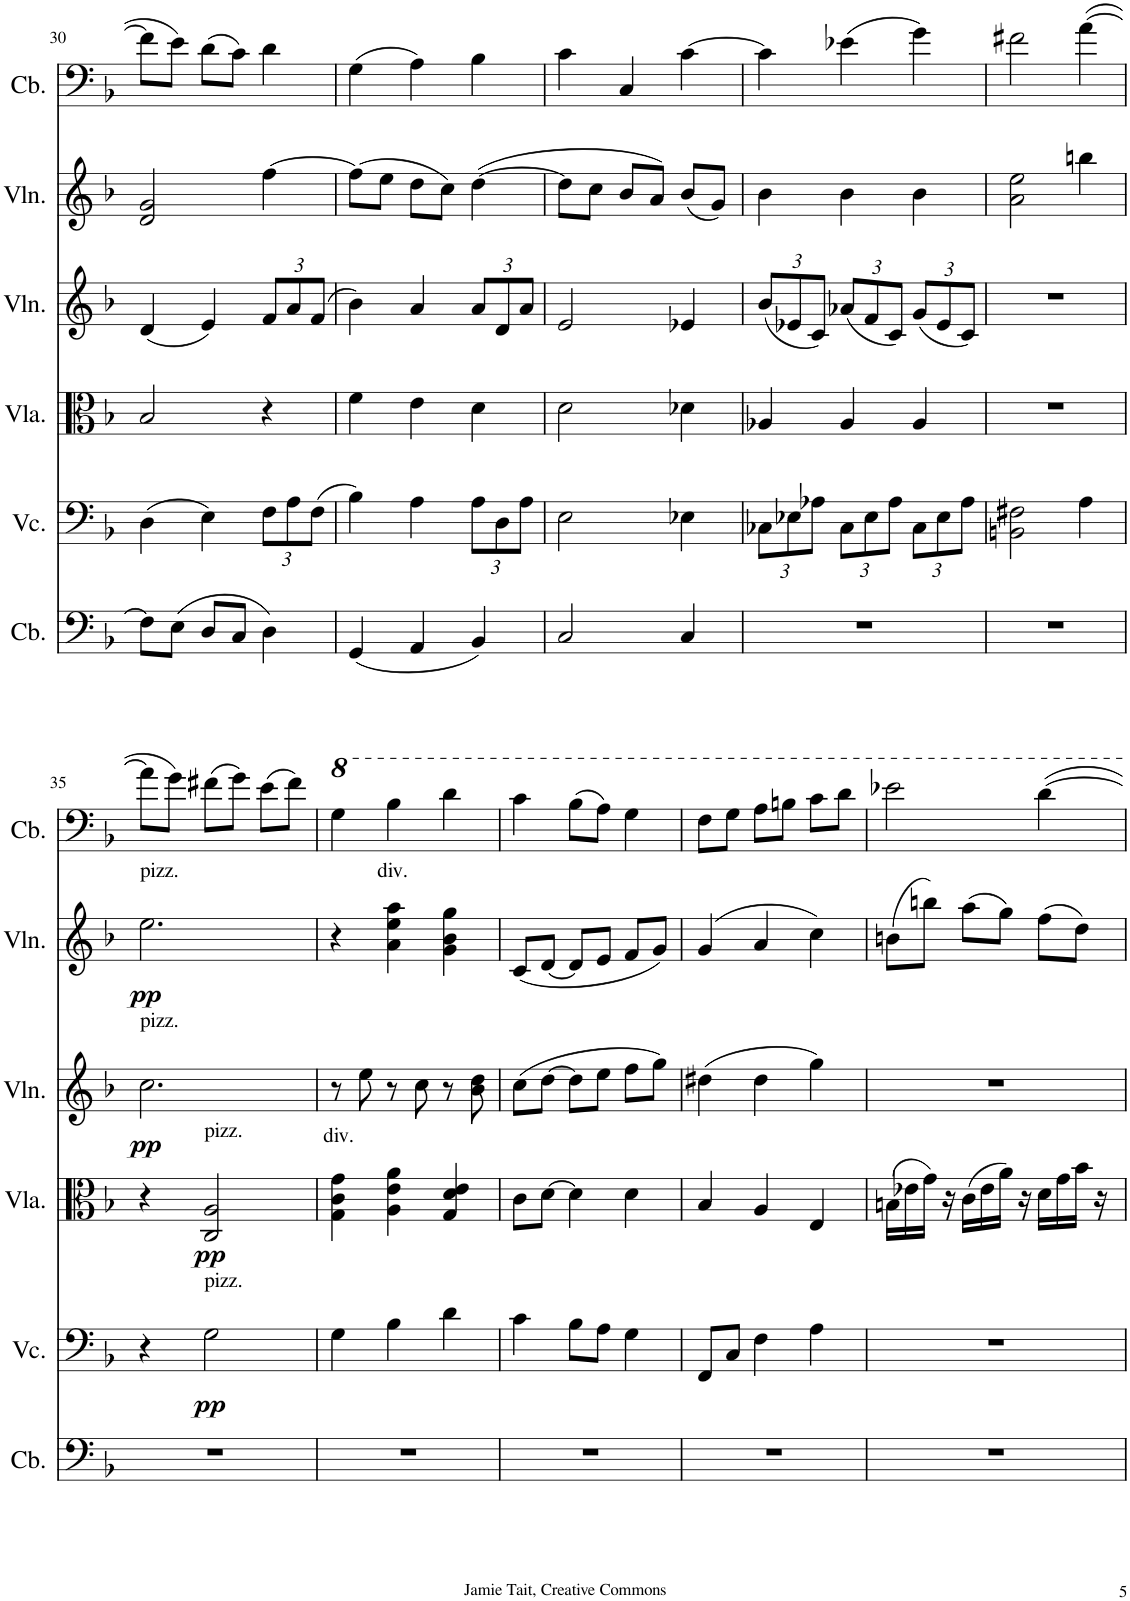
**kern	**kern	**dynam	**kern	**dynam	**kern	**dynam	**kern	**dynam	**kern
*part6	*part5	*part5	*part4	*part4	*part3	*part3	*part2	*part2	*part1
*staff6	*staff5	*staff5	*staff4	*staff4	*staff3	*staff3	*staff2	*staff2	*staff1
*I"Contrabass	*I"Violoncello	*	*I"Viola	*	*I"Violin	*	*I"Violin	*	*I"Contrabass
*I'Cb.	*I'Vc.	*	*I'Vla.	*	*I'Vln.	*	*I'Vln.	*	*I'Cb.
!!LO:PB:g=z
*clefF4	*clefF4	*	*clefC3	*	*clefG2	*	*clefG2	*	*clefF4
*Trd7c12	*	*	*	*	*	*	*	*	*Trd7c12
*k[b-]	*k[b-]	*	*k[b-]	*	*k[b-]	*	*k[b-]	*	*k[b-]
*M3/4	*M3/4	*	*M3/4	*	*M3/4	*	*M3/4	*	*M3/4
=30	=30	=30	=30	=30	=30	=30	=30	=30	=30
8F\L]	(4D\	.	2B-/	.	(4d/	.	2d/ 2g/	.	8f\L]
(8E\J	.	.	.	.	.	.	.	.	8e\J
8D/L	4E\)	.	.	.	4e/)	.	.	.	(8d\L
8C/J	.	.	.	.	.	.	.	.	8c\J)
*	*Xbrackettup	*	*	*	*Xbrackettup	*	*	*	*
4D\)	12F\L	.	4r	.	12f/L	.	[4ff\	.	4d\
.	12A\	.	.	.	12a/	.	.	.	.
.	(12F\J	.	.	.	(12f/J	.	.	.	.
=31	=31	=31	=31	=31	=31	=31	=31	=31	=31
(4GG/	4B-\)	.	4f\	.	4b-\)	.	(8ff\L]	.	(4G\
.	.	.	.	.	.	.	8ee\J	.	.
4AA/	4A\	.	4e\	.	4a/	.	8dd\L	.	4A\)
.	.	.	.	.	.	.	8cc\J)	.	.
4BB-/)	12A\L	.	4d\	.	12a/L	.	([4dd\	.	4B-\
.	12D\	.	.	.	12d/	.	.	.	.
.	12A\J	.	.	.	12a/J	.	.	.	.
=32	=32	=32	=32	=32	=32	=32	=32	=32	=32
2C/	2E\	.	2d\	.	2e/	.	8dd\L]	.	4c\
.	.	.	.	.	.	.	8cc\J	.	.
.	.	.	.	.	.	.	8b-/L	.	4C/
.	.	.	.	.	.	.	8a/J)	.	.
4C/	4E-X\	.	4d-X\	.	4e-X/	.	(8b-/L	.	[4c\
.	.	.	.	.	.	.	8g/J)	.	.
=33	=33	=33	=33	=33	=33	=33	=33	=33	=33
2.r	12C-X\L	.	4A-X/	.	(12b-/L	.	4b-\	.	4c\]
.	12E-X\	.	.	.	12e-X/	.	.	.	.
.	12A-X\J	.	.	.	12c/J)	.	.	.	.
.	12C-\L	.	4A-/	.	(12a-X/L	.	4b-\	.	(4e-X\
.	12E-\	.	.	.	12f/	.	.	.	.
.	12A-\J	.	.	.	12c/J)	.	.	.	.
.	12C-\L	.	4A-/	.	(12g/L	.	4b-\	.	4g\)
.	12E-\	.	.	.	12e-/	.	.	.	.
.	12A-\J	.	.	.	12c/J)	.	.	.	.
=34	=34	=34	=34	=34	=34	=34	=34	=34	=34
2.r	2BBn\ 2F#X\	.	2.r	.	2.r	.	2a\ 2ee\	.	2f#X\
.	4A\	.	.	.	.	.	4bbn\	.	([4a\
!!LO:LB:g=z
=35	=35	=35	=35	=35	=35	=35	=35	=35	=35
!	!	!	!	!	!	!	!LO:TX:a:t=pizz.	!	!
!	!	!	!	!	!LO:TX:a:t=pizz.	!	!	!	!
!	!	!	!	!	!	!LO:DY:b	!	!LO:DY:b	!
2.r	4r	.	4r	.	2.cc\	pp	2.ee\	pp	8a\L]
.	.	.	.	.	.	.	.	.	8g\J)
!	!	!	!LO:TX:a:t=pizz.	!	!	!	!	!	!
!	!LO:TX:a:t=pizz.	!	!	!	!	!	!	!	!
!	!	!LO:DY:b	!	!LO:DY:b	!	!	!	!	!
.	2G\	pp	2C/ 2A/	pp	.	.	.	.	(8f#X\L
.	.	.	.	.	.	.	.	.	8g\J)
.	.	.	.	.	.	.	.	.	(8e\L
.	.	.	.	.	.	.	.	.	8f#\J)
=36	=36	=36	=36	=36	=36	=36	=36	=36	=36
!	!	!	!LO:TX:a:t=div.	!	!	!	!	!	!
2.r	4G\	.	4G\ 4c\ 4g\	.	8r	.	4r	.	4g\
.	.	.	.	.	8ee\	.	.	.	.
!	!	!	!	!	!	!	!LO:TX:a:t=div.	!	!
.	4B-\	.	4A\ 4e\ 4a\	.	8r	.	4a\ 4ee\ 4aa\	.	4b-\
.	.	.	.	.	8cc\	.	.	.	.
.	4d\	.	4G/ 4d/ 4e/	.	8r	.	4g\ 4b-\ 4gg\	.	4dd\
.	.	.	.	.	8b-\ 8dd\	.	.	.	.
=37	=37	=37	=37	=37	=37	=37	=37	=37	=37
2.r	4c\	.	8c\L	.	(8cc\L	.	(8c/L	.	4cc\
.	.	.	[8d\J	.	[8dd\J	.	[8d/J	.	.
.	8B-\L	.	4d\]	.	8dd\L]	.	8d/L]	.	(8b-\L
.	8A\J	.	.	.	8ee\J	.	8e/J	.	8a\J)
.	4G\	.	4d\	.	8ff\L	.	8f/L	.	4g\
.	.	.	.	.	8gg\J)	.	8g/J)	.	.
=38	=38	=38	=38	=38	=38	=38	=38	=38	=38
2.r	8FF/L	.	4B-/	.	(4dd#X\	.	(4g/	.	8f\L
.	8C/J	.	.	.	.	.	.	.	8g\J
.	4F\	.	4A/	.	4dd#\	.	4a/	.	8a\L
.	.	.	.	.	.	.	.	.	8bn\J
.	4A\	.	4E/	.	4gg\)	.	4cc\)	.	8cc\L
.	.	.	.	.	.	.	.	.	8dd\J
=39	=39	=39	=39	=39	=39	=39	=39	=39	=39
2.r	2.r	.	(16Bn\LL	.	2.r	.	(8bn\L	.	2ee-X\
.	.	.	16e-X\	.	.	.	.	.	.
.	.	.	16g\JJ)	.	.	.	8bbn\J)	.	.
.	.	.	16r	.	.	.	.	.	.
.	.	.	(16c\LL	.	.	.	(8aa\L	.	.
.	.	.	16e-\	.	.	.	.	.	.
.	.	.	16a\JJ)	.	.	.	8gg\J)	.	.
.	.	.	16r	.	.	.	.	.	.
.	.	.	16d\LL	.	.	.	(8ff\L	.	[4dd\
.	.	.	16g\	.	.	.	.	.	.
.	.	.	16b-\JJ	.	.	.	8dd\J)	.	.
.	.	.	16r	.	.	.	.	.	.
=	=	=	=	=	=	=	=	=	=
*-	*-	*-	*-	*-	*-	*-	*-	*-	*-
